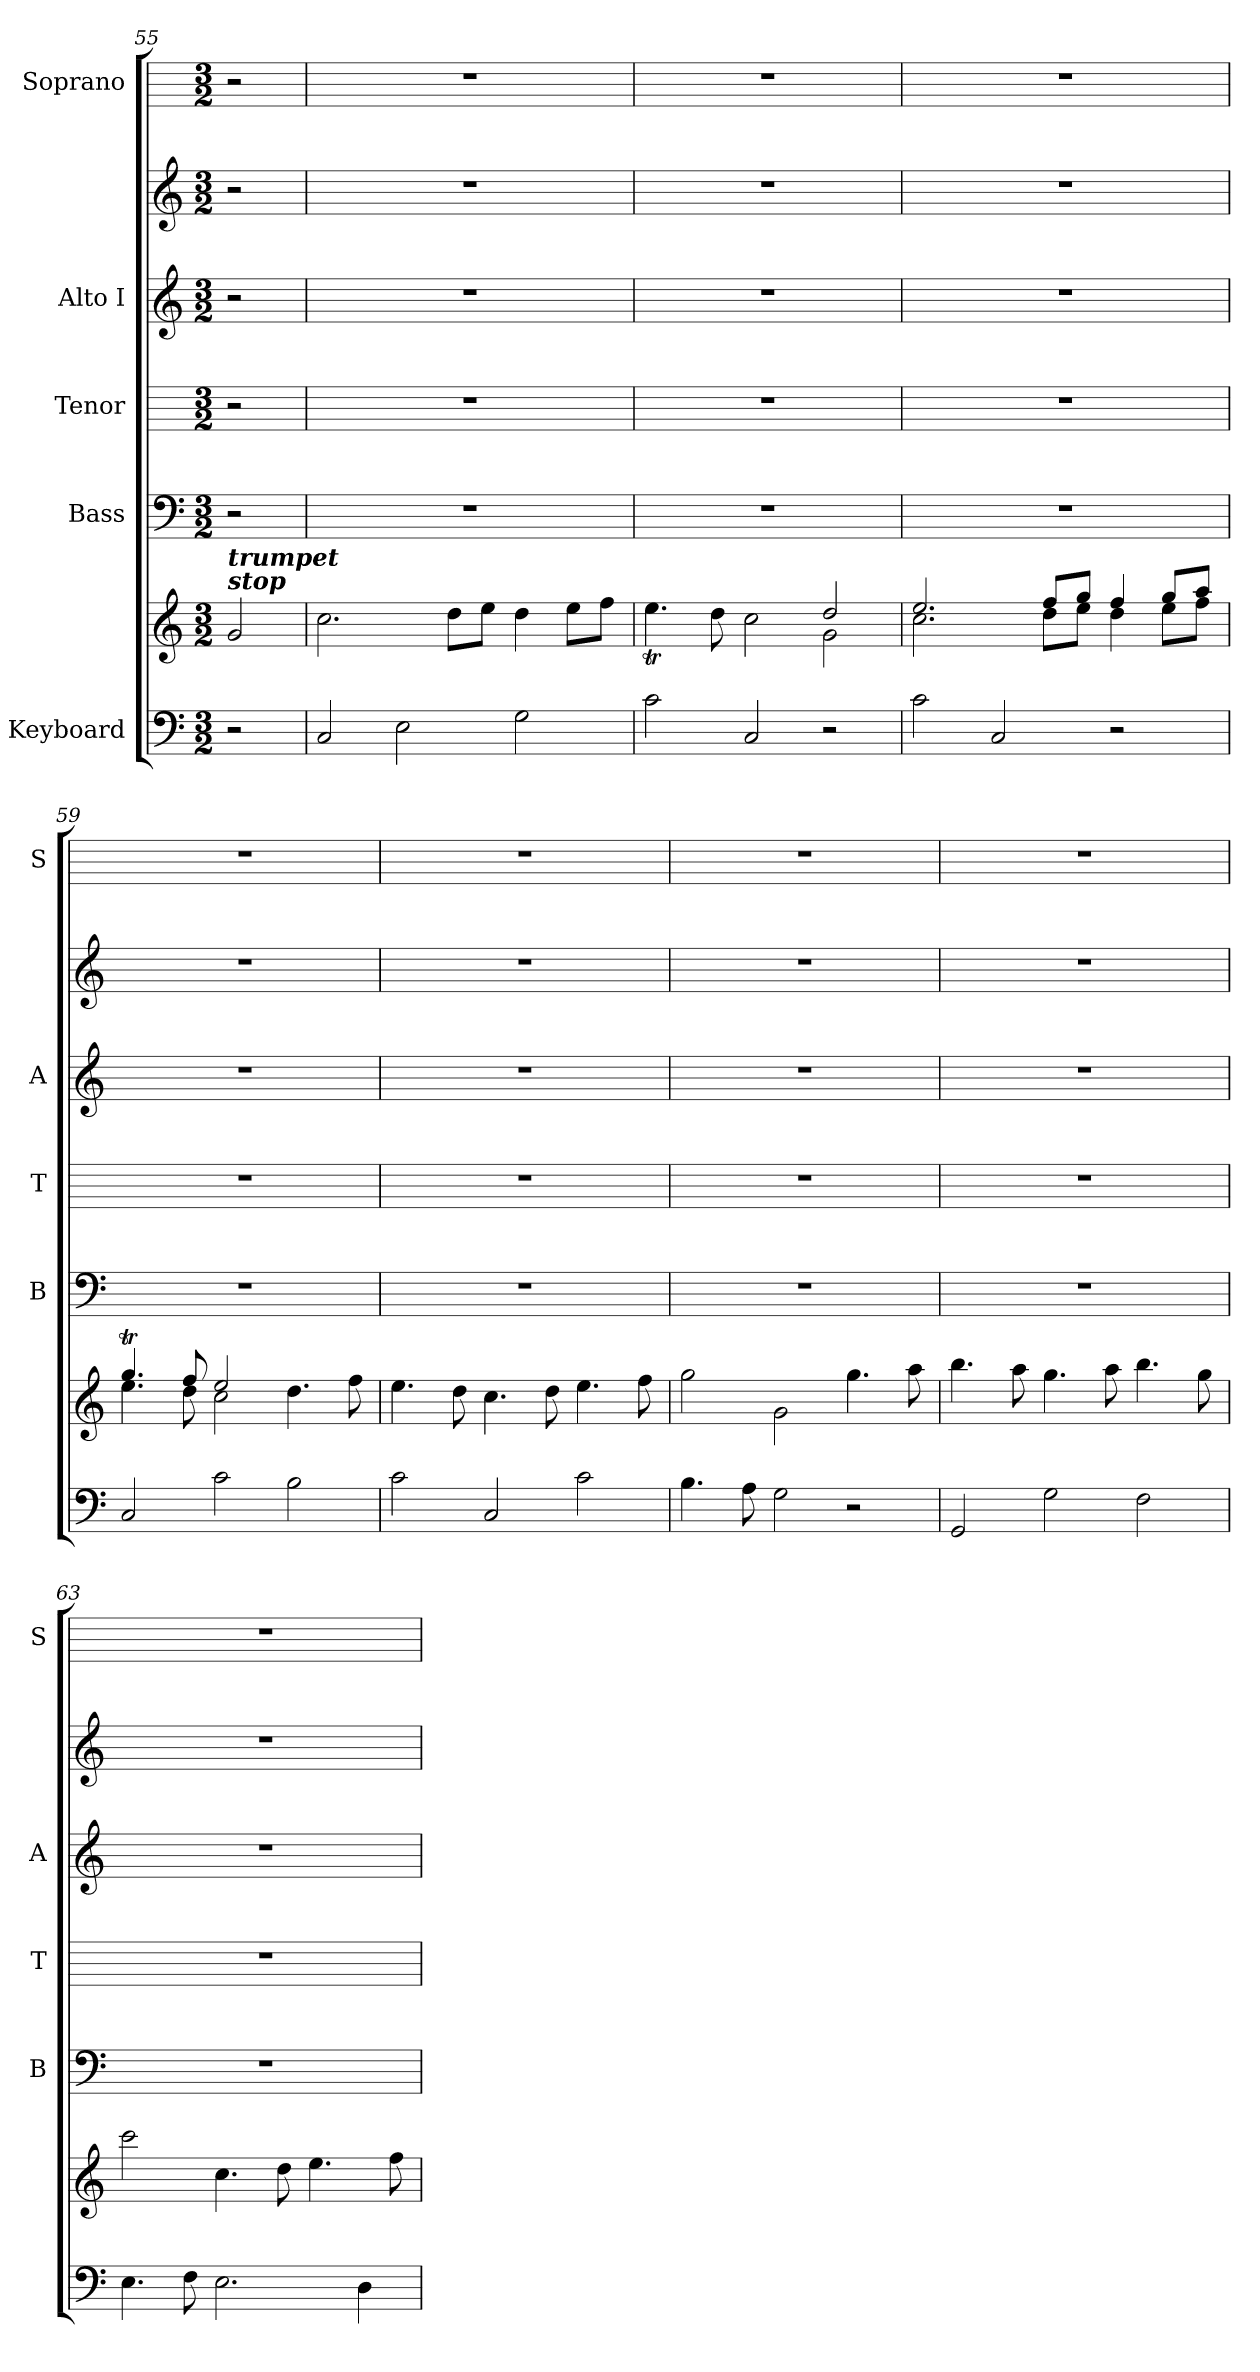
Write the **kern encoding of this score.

**kern	**kern	**kern	**kern	**kern	**kern	**kern
*part5	*part5	*part4	*part3	*part2	*part2	*part1
*staff7	*staff6	*staff5	*staff4	*staff3	*staff2	*staff1
*I"Keyboard	*	*I"Bass	*I"Tenor	*I"Alto I	*	*I"Soprano
*	*	*I'B	*I'T	*I'A	*	*I'S
!!LO:LB:g=z
*clefF4	*clefG2	*clefF4	*	*clefG2	*clefG2	*
*k[]	*k[]	*k[]	*	*k[]	*k[]	*
*C:	*C:	*C:	*	*C:	*C:	*
*M3/2	*M3/2	*M3/2	*M3/2	*M3/2	*M3/2	*M3/2
=55	=55	=55	=55	=55	=55	=55
*	*^	*	*	*	*	*
!	!LO:TX:a:Bi:t=trumpet \nstop	!	!	!	!	!	!
2r	2ryy	2g	2r	2r	2r	2r	2r
=56	=56	=56	=56	=56	=56	=56	=56
!	!LO:N:vis=1	!	!	!	!	!	!
2C	1.ryy	2.cc	1.r	1.r	1.r	1.r	1.r
2E	.	.	.	.	.	.	.
.	.	8ddL	.	.	.	.	.
.	.	8eeJ	.	.	.	.	.
2G	.	4dd	.	.	.	.	.
.	.	8eeL	.	.	.	.	.
.	.	8ffJ	.	.	.	.	.
=57	=57	=57	=57	=57	=57	=57	=57
2c	2ryy	4.eet	1.r	1.r	1.r	1.r	1.r
.	.	8dd	.	.	.	.	.
2C	2ryy	2cc	.	.	.	.	.
2r	2dd/	2g	.	.	.	.	.
=58	=58	=58	=58	=58	=58	=58	=58
2c	2.ee/	2.cc	1.r	1.r	1.r	1.r	1.r
2C	.	.	.	.	.	.	.
.	8ff/L	8ddL	.	.	.	.	.
.	8gg/J	8eeJ	.	.	.	.	.
2r	4ff/	4dd	.	.	.	.	.
.	8gg/L	8eeL	.	.	.	.	.
.	8aa/J	8ffJ	.	.	.	.	.
=59	=59	=59	=59	=59	=59	=59	=59
2C	4.ggT/	4.ee	1.r	1.r	1.r	1.r	1.r
.	8ff/	8dd	.	.	.	.	.
2c	2ee/	2cc	.	.	.	.	.
2B	2ryy	4.dd	.	.	.	.	.
.	.	8ff	.	.	.	.	.
=60	=60	=60	=60	=60	=60	=60	=60
!	!LO:N:vis=1	!	!	!	!	!	!
2c	1.ryy	4.ee	1.r	1.r	1.r	1.r	1.r
.	.	8dd	.	.	.	.	.
2C	.	4.cc	.	.	.	.	.
.	.	8dd	.	.	.	.	.
2c	.	4.ee	.	.	.	.	.
.	.	8ff	.	.	.	.	.
=61	=61	=61	=61	=61	=61	=61	=61
!	!LO:N:vis=1	!	!	!	!	!	!
4.B	1.ryy	2gg	1.r	1.r	1.r	1.r	1.r
8A	.	.	.	.	.	.	.
2G	.	2g	.	.	.	.	.
2r	.	4.gg	.	.	.	.	.
.	.	8aa	.	.	.	.	.
=62	=62	=62	=62	=62	=62	=62	=62
!	!LO:N:vis=1	!	!	!	!	!	!
2GG	1.ryy	4.bb	1.r	1.r	1.r	1.r	1.r
.	.	8aa	.	.	.	.	.
2G	.	4.gg	.	.	.	.	.
.	.	8aa	.	.	.	.	.
2F	.	4.bb	.	.	.	.	.
.	.	8gg	.	.	.	.	.
=63	=63	=63	=63	=63	=63	=63	=63
!	!LO:N:vis=1	!	!	!	!	!	!
4.E	1.ryy	2ccc	1.r	1.r	1.r	1.r	1.r
8F	.	.	.	.	.	.	.
2.E	.	4.cc	.	.	.	.	.
.	.	8dd	.	.	.	.	.
.	.	4.ee	.	.	.	.	.
4D	.	.	.	.	.	.	.
.	.	8ff	.	.	.	.	.
*	*v	*v	*	*	*	*	*
=	=	=	=	=	=	=
*-	*-	*-	*-	*-	*-	*-
